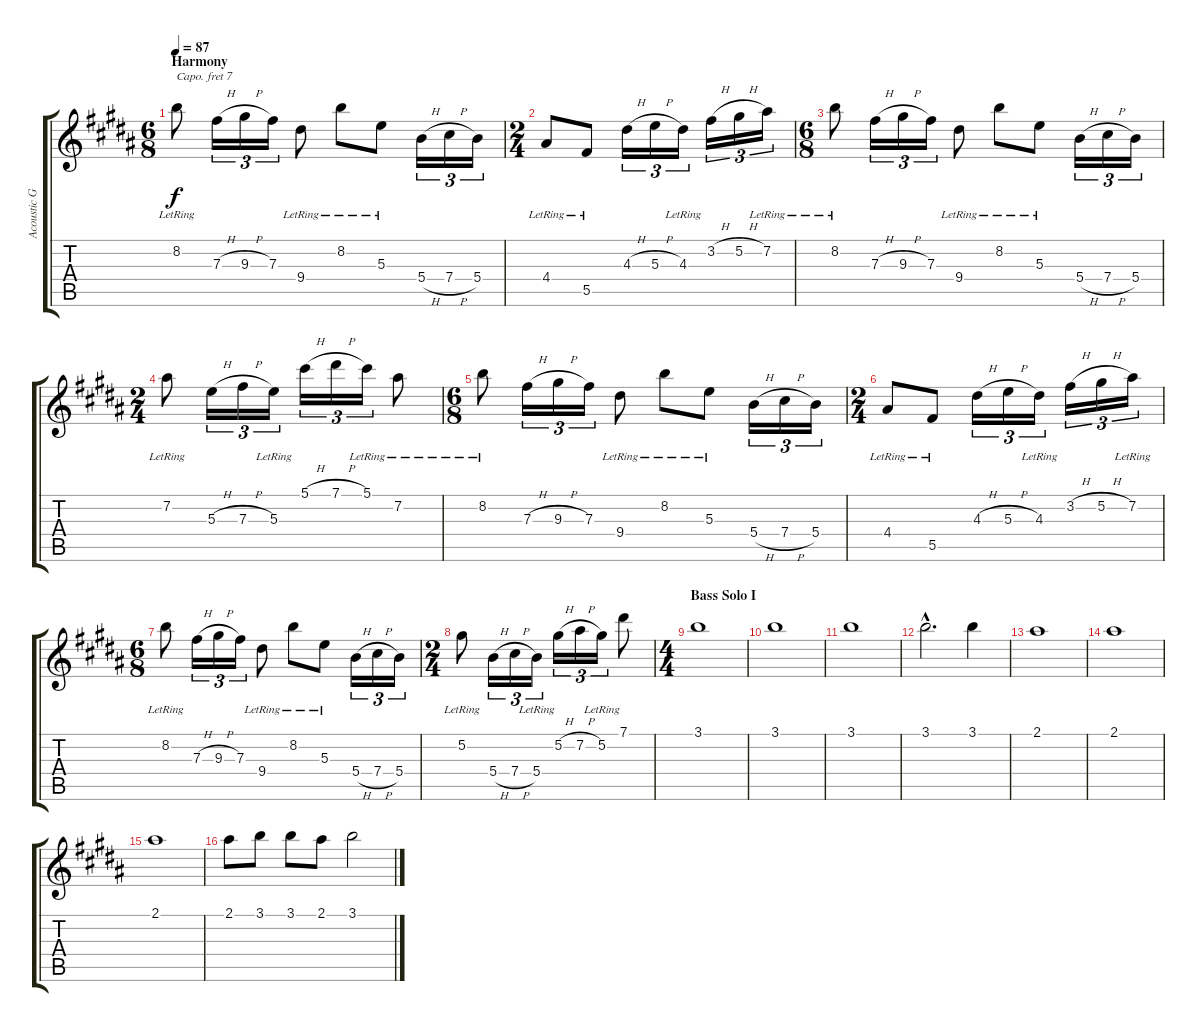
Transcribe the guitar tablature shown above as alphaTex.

\track ("Acoustic Guitar II" "Acoustic G") {instrument acousticguitarsteel}
\staff {score tabs}
\capo 7
\tuning (Db4 Ab3 E3 B2 Gb2 Db2) {hide}
\ts (6 8)
\section ("" "Harmony")
\tempo 87
\clef g2
\ks b
8.2{lr}.8{dy f volume 12} 7.3{h}.16{tu (3 2)} 9.3{h}.16{tu (3 2)} 7.3.16{tu (3 2)} 9.4{lr}.8 8.2{lr}.8 5.3{lr}.8 5.4{h}.16{tu (3 2)} 7.4{h}.16{tu (3 2)} 5.4.16{tu (3 2)} |
\ts (2 4)
4.4{lr}.8 5.5{lr}.8 4.3{h}.16{tu (3 2)} 5.3{h}.16{tu (3 2)} 4.3{lr}.16{tu (3 2)} 3.2{h}.16{tu (3 2)} 5.2{h}.16{tu (3 2)} 7.2{lr}.16{tu (3 2)} |
\ts (6 8)
8.2{lr}.8{volume 12} 7.3{h}.16{tu (3 2)} 9.3{h}.16{tu (3 2)} 7.3.16{tu (3 2)} 9.4{lr}.8 8.2{lr}.8 5.3{lr}.8 5.4{h}.16{tu (3 2)} 7.4{h}.16{tu (3 2)} 5.4.16{tu (3 2)} |
\ts (2 4)
7.2{lr}.8 5.3{h}.16{tu (3 2)} 7.3{h}.16{tu (3 2)} 5.3{lr}.16{tu (3 2)} 5.1{h}.16{tu (3 2)} 7.1{h}.16{tu (3 2)} 5.1{lr}.16{tu (3 2)} 7.2{lr}.8 |
\ts (6 8)
8.2{lr}.8{volume 12} 7.3{h}.16{tu (3 2)} 9.3{h}.16{tu (3 2)} 7.3.16{tu (3 2)} 9.4{lr}.8 8.2{lr}.8 5.3{lr}.8 5.4{h}.16{tu (3 2)} 7.4{h}.16{tu (3 2)} 5.4.16{tu (3 2)} |
\ts (2 4)
4.4{lr}.8 5.5{lr}.8 4.3{h}.16{tu (3 2)} 5.3{h}.16{tu (3 2)} 4.3{lr}.16{tu (3 2)} 3.2{h}.16{tu (3 2)} 5.2{h}.16{tu (3 2)} 7.2{lr}.16{tu (3 2)} |
\ts (6 8)
8.2{lr}.8{volume 12} 7.3{h}.16{tu (3 2)} 9.3{h}.16{tu (3 2)} 7.3.16{tu (3 2)} 9.4{lr}.8 8.2{lr}.8 5.3{lr}.8 5.4{h}.16{tu (3 2)} 7.4{h}.16{tu (3 2)} 5.4.16{tu (3 2)} |
\ts (2 4)
5.2{lr}.8 5.4{h}.16{tu (3 2)} 7.4{h}.16{tu (3 2)} 5.4{lr}.16{tu (3 2)} 5.2{h}.16{tu (3 2)} 7.2{h}.16{tu (3 2)} 5.2{lr}.16{tu (3 2)} 7.1{lr}.8 |
\ts (4 4)
\section ("" "Bass Solo I")
3.1.1 |
3.1.1 |
3.1.1 |
3.1{hac}.2{d} 3.1.4 |
2.1.1 |
2.1.1 |
2.1.1 |
2.1.8 3.1.8 3.1.8 2.1.8 3.1.2
